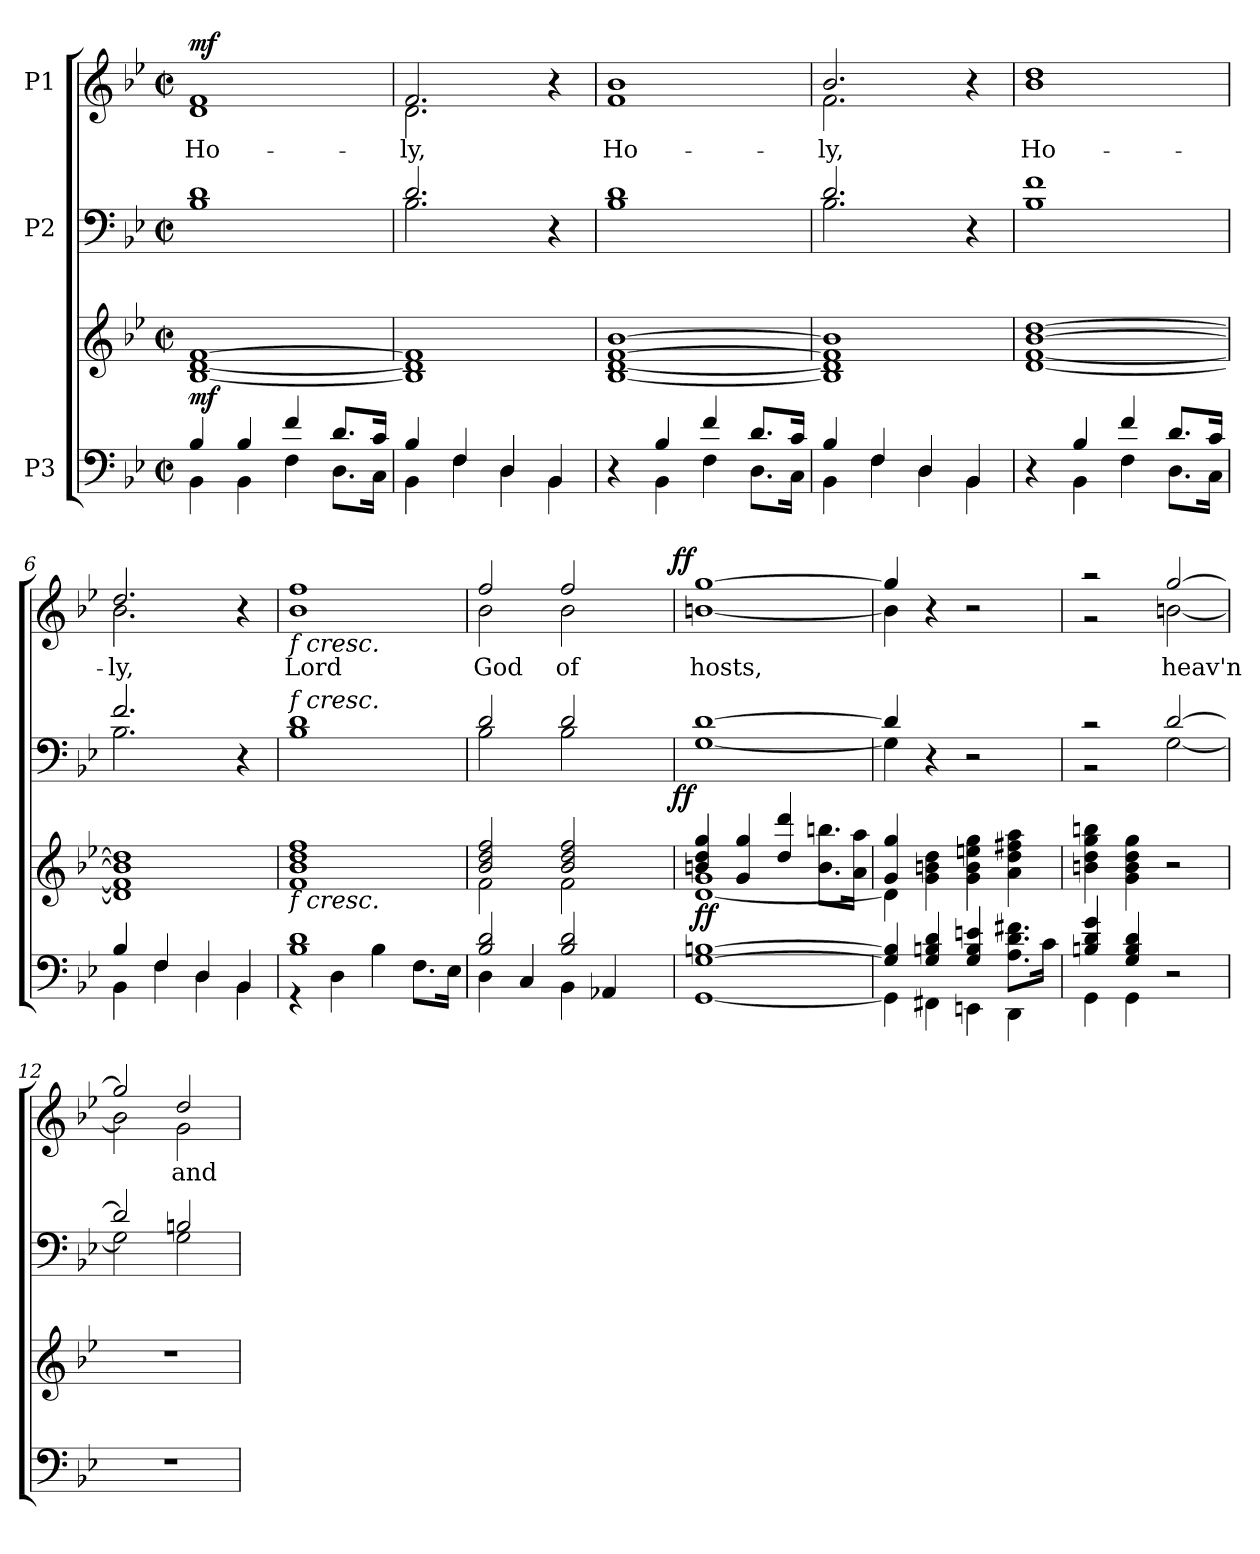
**kern	**kern	**dynam	**kern	**dynam	**kern	**text	**dynam
*part3	*part3	*part3	*part2	*part2	*part1	*part1	*part1
*staff4	*staff3	*staff3/4	*staff2	*staff2	*staff1	*staff1	*staff1
*I"P3	*	*	*I"P2	*	*I"P1	*	*
!!LO:PB:g=z
*clefF4	*clefG2	*	*clefF4	*	*clefG2	*	*
*k[b-e-]	*k[b-e-]	*	*k[b-e-]	*	*k[b-e-]	*	*
*B-:	*B-:	*	*B-:	*	*B-:	*	*
*M2/2	*M2/2	*	*M2/2	*	*M2/2	*	*
*met(c|)	*met(c|)	*	*met(c|)	*	*met(c|)	*	*
=1	=1	=1	=1	=1	=1	=1	=1
*^	*	*	*^	*	*	*	*
!	!	!	!	!	!	!	!LO:TX:a:i:t=Slow	!	!
!	!	!	!	!	!	!	!	!LO:LY:b:color=#000000	!
*	*	*	*	*	*	*	*^	*	*
4B-i/	4BB-i\	[1B-i [1di [1fi	mf	1di	1B-i	.	1fi	1di	Ho-	mf
4B-i/	4BB-i\	.	.	.	.	.	.	.	.	.
4fi/	4Fi\	.	.	.	.	.	.	.	.	.
8.di/L	8.Di\L	.	.	.	.	.	.	.	.	.
16ci/Jk	16Ci\Jk	.	.	.	.	.	.	.	.	.
=2	=2	=2	=2	=2	=2	=2	=2	=2	=2	=2
!	!	!	!	!	!	!	!	!	!LO:LY:b:color=#000000	!
4B-i/	4BB-i\	1B-i] 1di] 1fi]	.	2.di/	2.B-i\	.	2.fi/	2.di\	-ly,	.
4Fi/	4Fi\	.	.	.	.	.	.	.	.	.
4Di/	4Di\	.	.	.	.	.	.	.	.	.
4BB-i/	4BB-i\	.	.	4r	4ryy	.	4r	4ryy	.	.
=3	=3	=3	=3	=3	=3	=3	=3	=3	=3	=3
!	!	!	!	!	!	!	!	!	!LO:LY:b:color=#000000	!
4r	4ryy	[1B-i [1di [1fi [1b-i	.	1di	1B-i	.	1b-i	1fi	Ho-	.
4B-i/	4BB-i\	.	.	.	.	.	.	.	.	.
4fi/	4Fi\	.	.	.	.	.	.	.	.	.
8.di/L	8.Di\L	.	.	.	.	.	.	.	.	.
16ci/Jk	16Ci\Jk	.	.	.	.	.	.	.	.	.
=4	=4	=4	=4	=4	=4	=4	=4	=4	=4	=4
!	!	!	!	!	!	!	!	!	!LO:LY:b:color=#000000	!
4B-i/	4BB-i\	1B-i] 1di] 1fi] 1b-i]	.	2.di/	2.B-i\	.	2.b-i/	2.fi\	-ly,	.
4Fi/	4Fi\	.	.	.	.	.	.	.	.	.
4Di/	4Di\	.	.	.	.	.	.	.	.	.
4BB-i/	4BB-i\	.	.	4r	4ryy	.	4r	4ryy	.	.
=5	=5	=5	=5	=5	=5	=5	=5	=5	=5	=5
!	!	!	!	!	!	!	!	!	!LO:LY:b:color=#000000	!
4r	4ryy	[1di [1fi [1b-i [1ddi	.	1fi	1B-i	.	1ddi	1b-i	Ho-	.
4B-i/	4BB-i\	.	.	.	.	.	.	.	.	.
4fi/	4Fi\	.	.	.	.	.	.	.	.	.
8.di/L	8.Di\L	.	.	.	.	.	.	.	.	.
16ci/Jk	16Ci\Jk	.	.	.	.	.	.	.	.	.
=6	=6	=6	=6	=6	=6	=6	=6	=6	=6	=6
!	!	!	!	!	!	!	!	!	!LO:LY:b:color=#000000	!
4B-i/	4BB-i\	1di] 1fi] 1b-i] 1ddi]	.	2.fi/	2.B-i\	.	2.ddi/	2.b-i\	-ly,	.
4Fi/	4Fi\	.	.	.	.	.	.	.	.	.
4Di/	4Di\	.	.	.	.	.	.	.	.	.
4BB-i/	4BB-i\	.	.	4r	4ryy	.	4r	4ryy	.	.
!!LO:LB:g=z	!!
=7	=7	=7	=7	=7	=7	=7	=7	=7	=7	=7
!	!	!	!	!	!	!	!LO:TX:b:i:t=f   cresc.	!	!	!
!	!	!	!	!LO:TX:a:i:t=f   cresc.	!	!	!	!	!	!
!	!	!LO:TX:b:i:t=f   cresc.	!	!	!	!	!	!	!	!
!	!	!	!	!	!	!	!	!	!LO:LY:b:color=#000000	!
1B-i 1di	4r	1fi 1b-i 1ddi 1ffi	.	1di	1B-i	.	1ffi	1b-i	Lord	.
.	4Di\	.	.	.	.	.	.	.	.	.
.	4B-i\	.	.	.	.	.	.	.	.	.
.	8.Fi\L	.	.	.	.	.	.	.	.	.
.	16E-i\Jk	.	.	.	.	.	.	.	.	.
*	*	*	*	*	*	*	*v	*v	*	*
=8	=8	=8	=8	=8	=8	=8	=8	=8	=8
*	*	*^	*	*	*	*	*	*	*
!	!	!	!	!	!	!	!	!	!LO:LY:b:color=#000000	!
*	*	*	*	*	*	*^	*	*^	*	*
*	*	*	*	*	*	*	*	*	*	*^	*	*
2B-i/ 2di	4Di\	2b-i/ 2ddi 2ffi	2fi\	.	2di/	2B-i\	2ryy	.	2ffi/	2b-i\	2ryy	God	.
.	4Ci/	.	.	.	.	.	.	.	.	.	.	.	.
!	!	!	!	!	!	!	!	!	!	!	!	!LO:LY:b:color=#000000	!
2B-i/ 2di	4BB-i\	2b-i/ 2ddi 2ffi	2fi\	.	2di/	2B-i\	4ryy	.	2ffi/	2b-i\	4ryy	of	.
.	4AA-Xi/	.	.	.	.	.	8ryy	.	.	.	8ryy	.	.
.	.	.	.	.	.	.	16ryy	.	.	.	16ryy	.	.
.	.	.	.	.	.	.	32ryy	.	.	.	32ryy	.	.
.	.	.	.	.	.	.	64ryy	.	.	.	64ryy	.	.
.	.	.	.	.	.	.	128...ryy	.	.	.	128...ryy	.	.
.	.	.	.	.	.	.	1024ryy	ff	.	.	1024ryy	.	ff
*	*	*	*	*	*	*v	*v	*	*	*	*	*	*
*	*	*	*	*	*	*	*	*v	*v	*v	*	*
=9	=9	=9	=9	=9	=9	=9	=9	=9	=9	=9
*	*	*	*	*	*	*^	*	*^	*	*
*	*	*	*	*	*	*	*	*	*	*^	*	*
!	!	!	!	!	!	!	!	!	!	!	!	!LO:LY:b:color=#000000	!
*	*	*	*	*	*	*v	*v	*	*	*	*	*	*
*	*	*	*	*	*	*	*	*	*v	*v	*	*
[1Gi [1Bni	[1GGi	4bni/ 4ddi 4ggi	[1di 1gi	ff	[1di	[1Gi	.	[1ggi	[1bni	hosts,	.
.	.	4gi/ 4ggi	.	.	.	.	.	.	.	.	.
.	.	4ddi/ 4dddi	.	.	.	.	.	.	.	.	.
.	.	8.bi\ 8.bbni\L	.	.	.	.	.	.	.	.	.
.	.	16ai\ 16aai\Jk	.	.	.	.	.	.	.	.	.
=10	=10	=10	=10	=10	=10	=10	=10	=10	=10	=10	=10
4Gi/] 4Bi]	4GGi\]	4gi/ 4ggi	4di\]	.	4di/]	4Gi\]	.	4ggi/]	4bi\]	.	.
4Gi/ 4Bni 4di	4FF#Xi\	4gi\ 4bni 4ddi	2.ryy	.	4r	2.ryy	.	4r	2.ryy	.	.
4Gi/ 4Bi 4eni	4EEni\	4gi\ 4bi 4eeni 4ggi	.	.	2r	.	.	2r	.	.	.
8.Ai\ 8.di\ 8.f#Xi\L	4DDi\	4ai\ 4ddi 4ff#Xi 4aai	.	.	.	.	.	.	.	.	.
16ci\Jk	.	.	.	.	.	.	.	.	.	.	.
*	*	*v	*v	*	*	*	*	*	*	*	*
=11	=11	=11	=11	=11	=11	=11	=11	=11	=11	=11
4Bni/ 4di 4gi	4GGi\	4bni\ 4ddi 4ggi 4bbni	.	2r	2r	.	2r	2r	.	.
4Gi/ 4Bi 4di	4GGi\	4gi\ 4bi 4ddi 4ggi	.	.	.	.	.	.	.	.
!	!	!	!	!	!	!	!	!	!LO:LY:b:color=#000000	!
2r	2ryy	2r	.	[2di/	[2Gi\	.	[2ggi/	[2bni\	heav'n	.
*v	*v	*	*	*	*	*	*	*	*	*
=12	=12	=12	=12	=12	=12	=12	=12	=12	=12
1r	1r	.	2di/]	2Gi\]	.	2ggi/]	2bi\]	.	.
!	!	!	!	!	!	!	!	!LO:LY:b:color=#000000	!
.	.	.	2Bni/	2Gi\	.	2ddi/	2gi\	and	.
*	*	*	*v	*v	*	*	*	*	*
*	*	*	*	*	*v	*v	*	*
=	=	=	=	=	=	=	=
*-	*-	*-	*-	*-	*-	*-	*-
